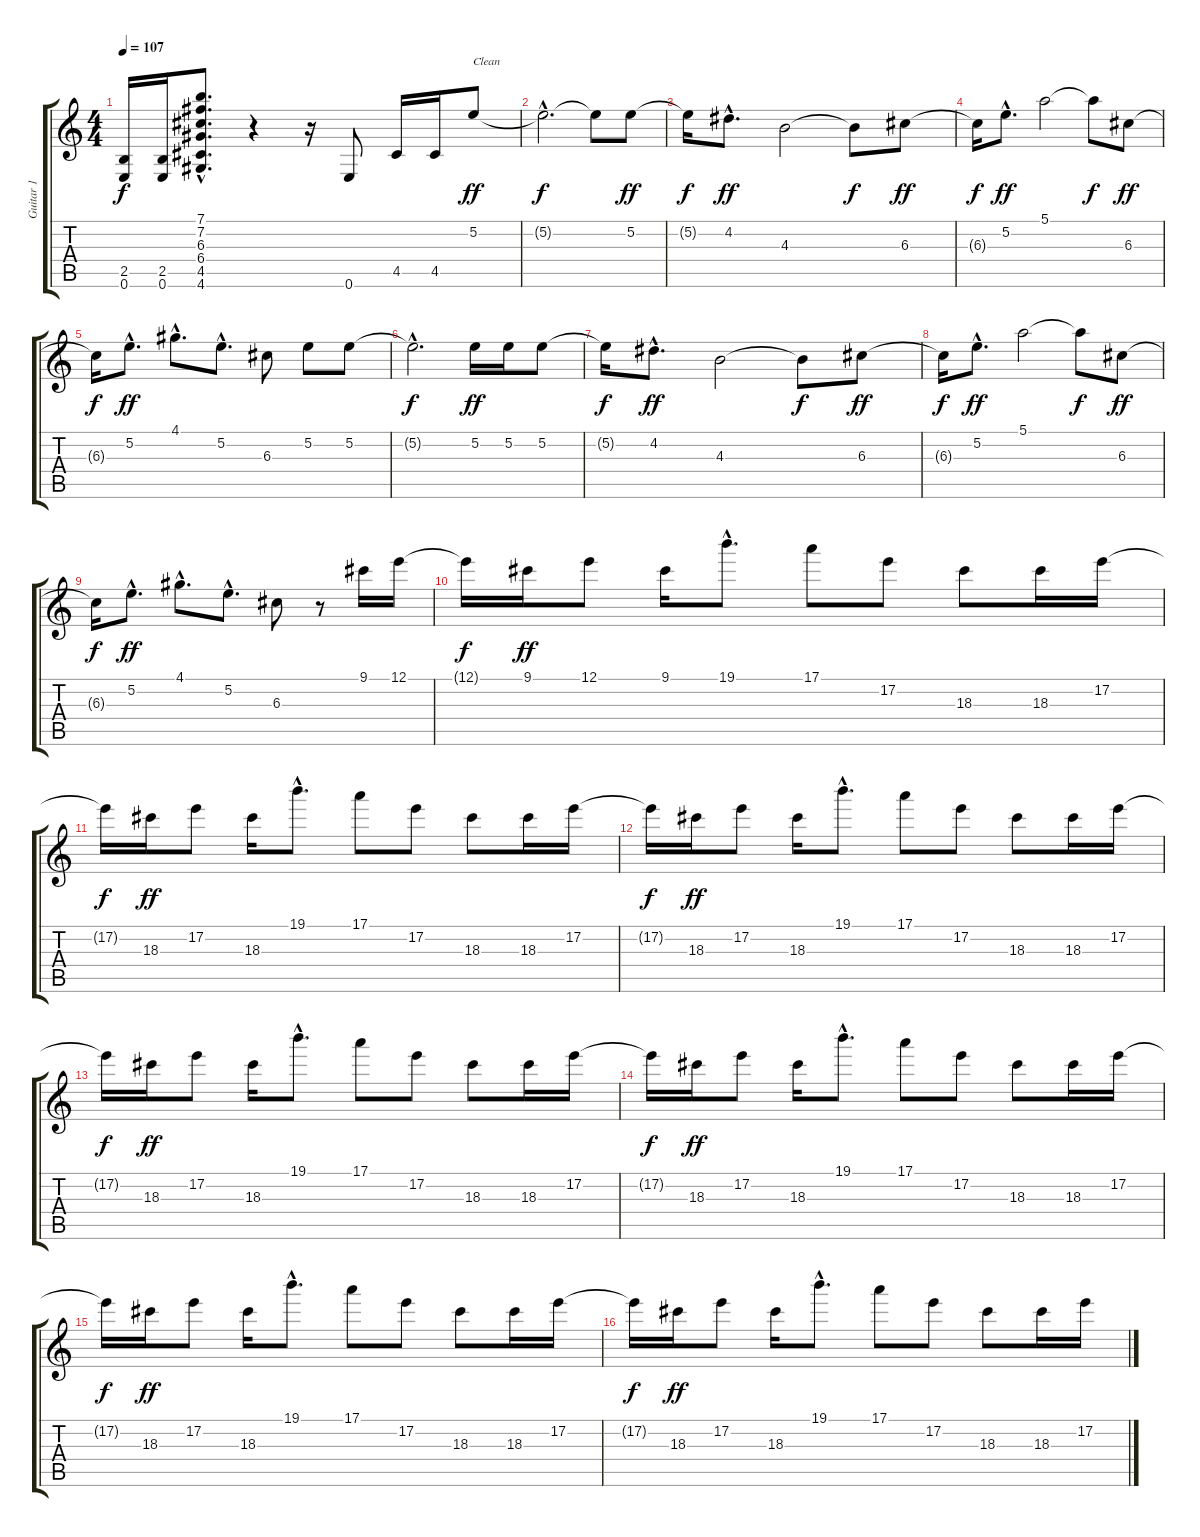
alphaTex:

\track ("Guitar 1" "Guitar 1") {instrument electricguitarclean}
\staff {score tabs}
\tuning (E4 B3 G3 D3 A2 E2) {hide}
\ts (4 4)
\tempo 107
\clef g2
\ks c
(2.5 0.6).16{dy f} (2.5 0.6).16 (7.1{hac} 7.2{hac} 6.3{hac} 6.4{hac} 4.5{hac} 4.6{hac}).8{d} r.4 r.16 0.6.8 4.5.16 4.5.16 5.2.8{txt "Clean" dy ff instrument electricguitarclean} |
5.2{hac t}.2{d dy f} 5.2{t}.8 5.2.8{dy ff} |
5.2{t}.16{dy f} 4.2{hac}.8{d dy ff} 4.3.2 4.3{t}.8{dy f} 6.3.8{dy ff} |
6.3{t}.16{dy f} 5.2{hac}.8{d dy ff} 5.1.2 5.1{t}.8{dy f} 6.3.8{dy ff} |
6.3{t}.16{dy f} 5.2{hac}.8{d dy ff} 4.1{hac}.8{d} 5.2{hac}.8{d} 6.3.8 5.2.8 5.2.8 |
5.2{hac t}.2{d dy f} 5.2.16{dy ff} 5.2.16 5.2.8 |
5.2{t}.16{dy f} 4.2{hac}.8{d dy ff} 4.3.2 4.3{t}.8{dy f} 6.3.8{dy ff} |
6.3{t}.16{dy f} 5.2{hac}.8{d dy ff} 5.1.2 5.1{t}.8{dy f} 6.3.8{dy ff} |
6.3{t}.16{dy f} 5.2{hac}.8{d dy ff} 4.1{hac}.8{d} 5.2{hac}.8{d} 6.3.8 r.8 9.1.16 12.1.16 |
12.1{t}.16{dy f} 9.1.16{dy ff} 12.1.8 9.1.16 19.1{hac}.8{d} 17.1.8 17.2.8 18.3.8 18.3.16 17.2.16 |
17.2{t}.16{dy f} 18.3.16{dy ff} 17.2.8 18.3.16 19.1{hac}.8{d} 17.1.8 17.2.8 18.3.8 18.3.16 17.2.16 |
17.2{t}.16{dy f} 18.3.16{dy ff} 17.2.8 18.3.16 19.1{hac}.8{d} 17.1.8 17.2.8 18.3.8 18.3.16 17.2.16 |
17.2{t}.16{dy f} 18.3.16{dy ff} 17.2.8 18.3.16 19.1{hac}.8{d} 17.1.8 17.2.8 18.3.8 18.3.16 17.2.16 |
17.2{t}.16{dy f} 18.3.16{dy ff} 17.2.8 18.3.16 19.1{hac}.8{d} 17.1.8 17.2.8 18.3.8 18.3.16 17.2.16 |
17.2{t}.16{dy f} 18.3.16{dy ff} 17.2.8 18.3.16 19.1{hac}.8{d} 17.1.8 17.2.8 18.3.8 18.3.16 17.2.16 |
17.2{t}.16{dy f} 18.3.16{dy ff} 17.2.8 18.3.16 19.1{hac}.8{d} 17.1.8 17.2.8 18.3.8 18.3.16 17.2.16
